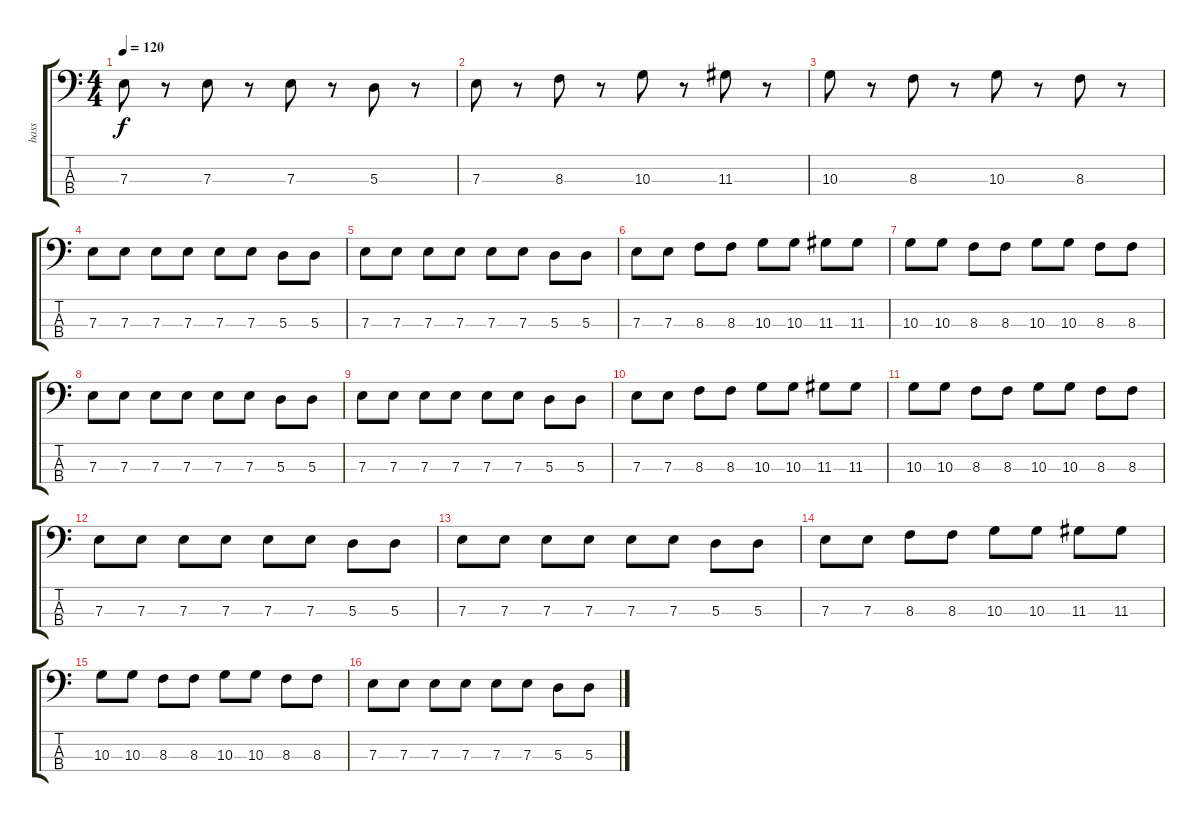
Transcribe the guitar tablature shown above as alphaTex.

\track ("bass" "bass") {instrument electricbasspick}
\staff {score tabs}
\tuning (G2 D2 A1 E1) {hide}
\ts (4 4)
\tempo 120
\clef f4
\ks c
7.3.8{dy f} r.8 7.3.8 r.8 7.3.8 r.8 5.3.8 r.8 |
7.3.8 r.8 8.3.8 r.8 10.3.8 r.8 11.3.8 r.8 |
10.3.8 r.8 8.3.8 r.8 10.3.8 r.8 8.3.8 r.8 |
7.3.8 7.3.8 7.3.8 7.3.8 7.3.8 7.3.8 5.3.8 5.3.8 |
7.3.8 7.3.8 7.3.8 7.3.8 7.3.8 7.3.8 5.3.8 5.3.8 |
7.3.8 7.3.8 8.3.8 8.3.8 10.3.8 10.3.8 11.3.8 11.3.8 |
10.3.8 10.3.8 8.3.8 8.3.8 10.3.8 10.3.8 8.3.8 8.3.8 |
7.3.8 7.3.8 7.3.8 7.3.8 7.3.8 7.3.8 5.3.8 5.3.8 |
7.3.8 7.3.8 7.3.8 7.3.8 7.3.8 7.3.8 5.3.8 5.3.8 |
7.3.8 7.3.8 8.3.8 8.3.8 10.3.8 10.3.8 11.3.8 11.3.8 |
10.3.8 10.3.8 8.3.8 8.3.8 10.3.8 10.3.8 8.3.8 8.3.8 |
7.3.8 7.3.8 7.3.8 7.3.8 7.3.8 7.3.8 5.3.8 5.3.8 |
7.3.8 7.3.8 7.3.8 7.3.8 7.3.8 7.3.8 5.3.8 5.3.8 |
7.3.8 7.3.8 8.3.8 8.3.8 10.3.8 10.3.8 11.3.8 11.3.8 |
10.3.8 10.3.8 8.3.8 8.3.8 10.3.8 10.3.8 8.3.8 8.3.8 |
7.3.8 7.3.8 7.3.8 7.3.8 7.3.8 7.3.8 5.3.8 5.3.8
